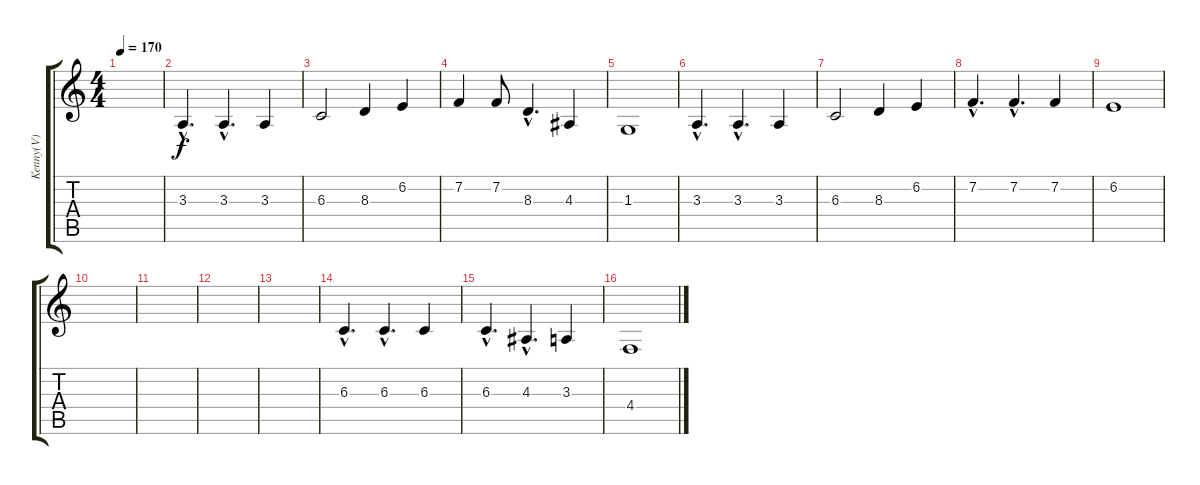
\track ("Kenny(V)" "Kenny(V)") {instrument violin}
\staff {score tabs}
\tuning (Eb4 Bb3 Gb3 Db3 Ab2 Eb2) {hide}
\ts (4 4)
\tempo 170
\clef g2
\ks c
|
3.3{hac}.4{d} 3.3{hac}.4{d} 3.3.4 |
6.3.2 8.3.4 6.2.4 |
7.2.4 7.2.8 8.3{hac}.4{d} 4.3.4 |
1.3.1 |
3.3{hac}.4{d} 3.3{hac}.4{d} 3.3.4 |
6.3.2 8.3.4 6.2.4 |
7.2{hac}.4{d} 7.2{hac}.4{d} 7.2.4 |
6.2.1 |
|
|
|
|
6.3{hac}.4{d} 6.3{hac}.4{d} 6.3.4 |
6.3{hac}.4{d} 4.3{hac}.4{d} 3.3.4 |
4.4.1
